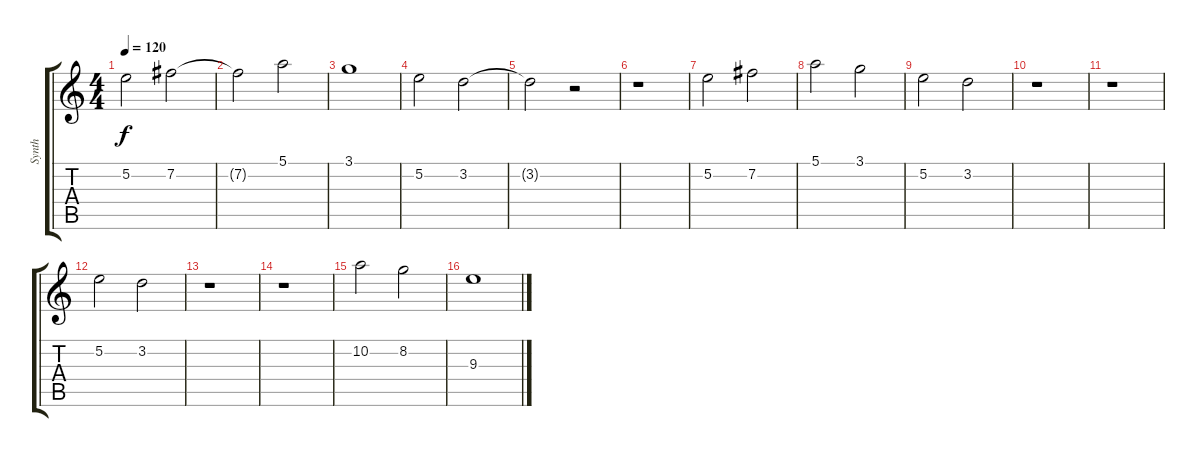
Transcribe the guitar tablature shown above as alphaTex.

\track ("Synth" "Synth") {instrument synthbass1}
\staff {score tabs}
\tuning (E4 B3 G3 D3 A2 E2) {hide}
\ts (4 4)
\tempo 120
\clef g2
\ks c
5.2.2{dy f} 7.2.2 |
7.2{t}.2 5.1.2 |
3.1.1 |
5.2.2 3.2.2 |
3.2{t}.2 r.2 |
r.1 |
5.2.2 7.2.2 |
5.1.2 3.1.2 |
5.2.2 3.2.2 |
r.1 |
r.1 |
5.2.2 3.2.2 |
r.1 |
r.1 |
10.2.2 8.2.2 |
9.3.1
